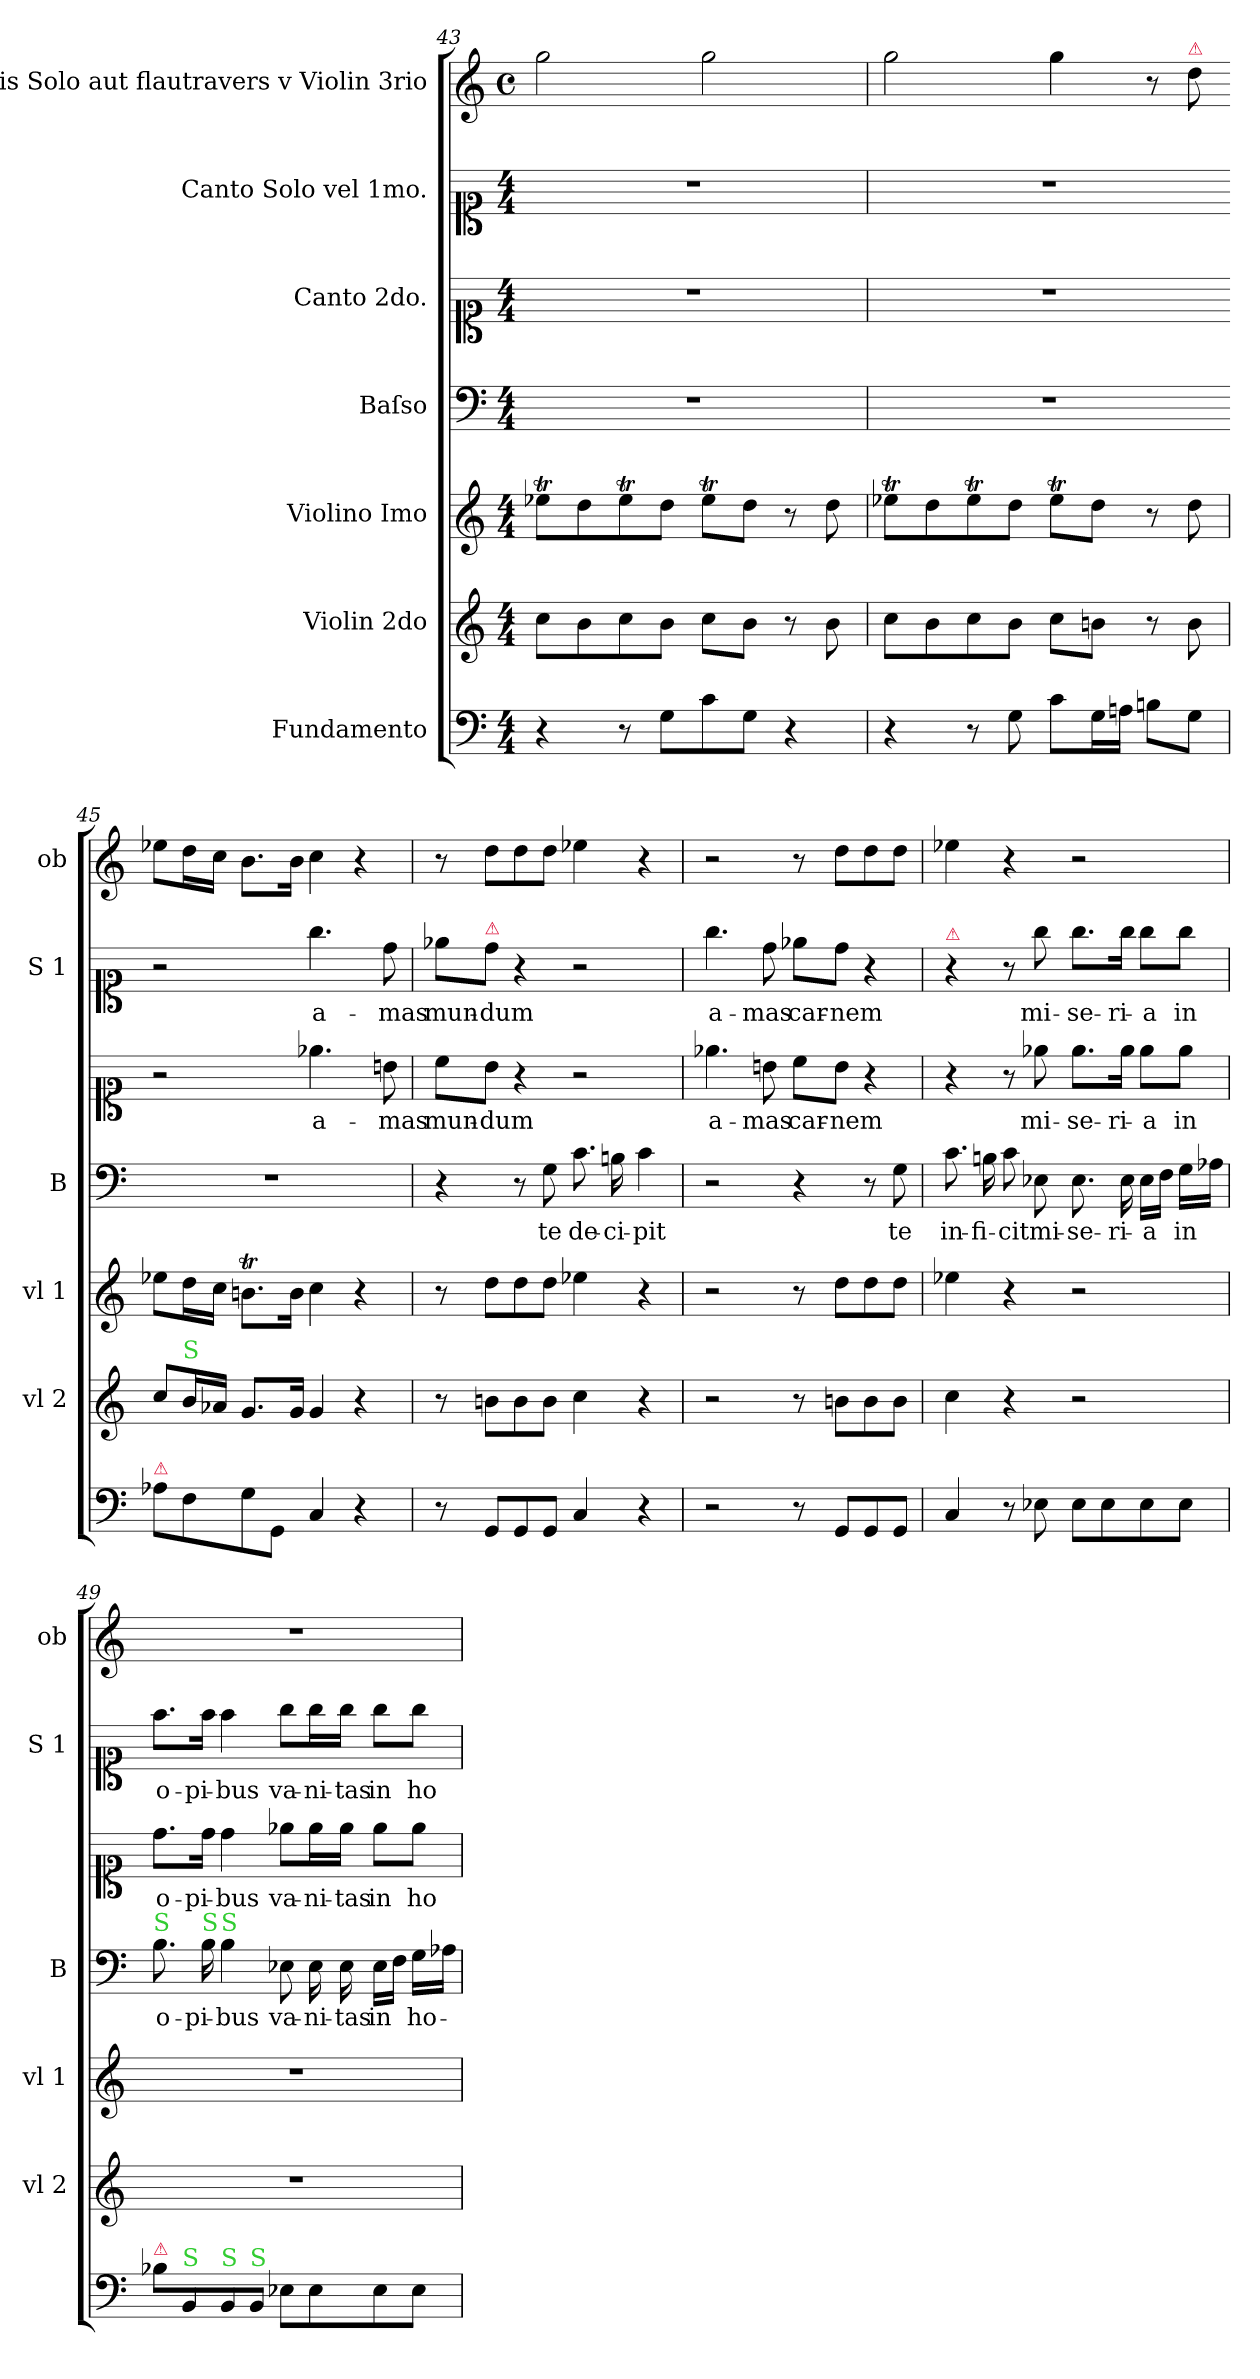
**kern	**kern	**kern	**kern	**text	**kern	**text	**kern	**text	**kern
*part7	*part6	*part5	*part4	*part4	*part3	*part3	*part2	*part2	*part1
*staff7	*staff6	*staff5	*staff4	*staff4	*staff3	*staff3	*staff2	*staff2	*staff1
*I"Fundamento	*I"Violin 2do	*I"Violino Imo	*I"Baſso	*	*I"Canto 2do.	*	*I"Canto Solo vel 1mo.	*	*I"Hobois Solo aut flautravers v Violin 3rio
*	*I'vl 2	*I'vl 1	*I'B	*	*	*	*I'S 1	*	*I'ob
*clefF4	*clefG2	*clefG2	*clefF4	*	*clefC1	*	*clefC1	*	*clefG2
*M4/4	*M4/4	*M4/4	*M4/4	*	*M4/4	*	*M4/4	*	*M4/4
*	*	*	*	*	*	*	*	*	*met(c)
=43	=43	=43	=43	=43	=43	=43	=43	=43	=43
4r	8cc\L	8ee-T\L	1r	.	1r	.	1r	.	2gg\
.	8b\	8dd\	.	.	.	.	.	.	.
8r	8cc\	8ee-T\	.	.	.	.	.	.	.
8G\L	8b\J	8dd\J	.	.	.	.	.	.	.
8c\	8cc\L	8ee-T\L	.	.	.	.	.	.	2gg\
8G\J	8b\J	8dd\J	.	.	.	.	.	.	.
4r	8r	8r	.	.	.	.	.	.	.
.	8b\	8dd\	.	.	.	.	.	.	.
=44	=44	=44	=44	=44	=44	=44	=44	=44	=44
4r	8cc\L	8ee-T\L	1r	.	1r	.	1r	.	2gg\
.	8b\	8dd\	.	.	.	.	.	.	.
8r	8cc\	8ee-T\	.	.	.	.	.	.	.
8G\	8b\J	8dd\J	.	.	.	.	.	.	.
8c\L	8cc\L	8ee-T\L	.	.	.	.	.	.	4gg\
16G\L	8bn\J	8dd\J	.	.	.	.	.	.	.
16An\JJ	.	.	.	.	.	.	.	.	.
8Bn\L	8r	8r	.	.	.	.	.	.	8r
!	!	!	!	!	!	!	!	!	!LO:TX:a:color=crimson:t=⚠
8G\J	8b\	8dd\	.	.	.	.	.	.	8dd\
=45	=45	=45	=45	=45-	=45	=45-	=45	=45-	=45-
!LO:TX:a:color=crimson:t=⚠	!	!	!	!	!	!	!	!	!
8A-X\L	8cc/L	8ee-\L	1r	.	2r	.	2r	.	8ee-\L
!	!LO:TX:a:color=limegreen:t=S	!	!	!	!	!	!	!	!
8F\	16b/L	16dd\L	.	.	.	.	.	.	16dd\L
.	16a-X/JJ	16cc\JJ	.	.	.	.	.	.	16cc\JJ
8G\	8.g/L	8.bnt\L	.	.	.	.	.	.	8.b\L
8GG/J	.	.	.	.	.	.	.	.	.
.	16g/Jk	16b\Jk	.	.	.	.	.	.	16b\Jk
4C/	4g/	4cc\	.	.	4.ee-\	a-	4.gg\	a-	4cc\
4r	4r	4r	.	.	.	.	.	.	4r
.	.	.	.	.	8bn\	-mas	8dd\	-mas	.
=46	=46	=46	=46	=46	=46	=46	=46	=46	=46
8r	8r	8r	4r	.	8cc\L	mun-	8ee-\L	mun-	8r
!	!	!	!	!	!	!	!LO:TX:a:color=crimson:t=⚠	!	!
8GG/L	8bn\L	8dd\L	.	.	8b\J	-dum	8dd\J	-dum	8dd\L
8GG/	8b\	8dd\	8r	.	4r	.	4r	.	8dd\
8GG/J	8b\J	8dd\J	8G\	te	.	.	.	.	8dd\J
4C/	4cc\	4ee-\	8.c\	de-	2r	.	2r	.	4ee-\
.	.	.	16Bn\	-ci-	.	.	.	.	.
4r	4r	4r	4c\	-pit	.	.	.	.	4r
=47	=47	=47	=47	=47	=47	=47	=47	=47	=47
2r	2r	2r	2r	.	4.ee-\	a-	4.gg\	a-	2r
.	.	.	.	.	8bn\	-mas	8dd\	-mas	.
8r	8r	8r	4r	.	8cc\L	car-	8ee-\L	car-	8r
8GG/L	8bn\L	8dd\L	.	.	8b\J	-nem	8dd\J	-nem	8dd\L
8GG/	8b\	8dd\	8r	.	4r	.	4r	.	8dd\
8GG/J	8b\J	8dd\J	8G\	te	.	.	.	.	8dd\J
=48	=48	=48	=48	=48	=48	=48	=48	=48	=48
!	!	!	!	!	!	!	!LO:TX:a:color=crimson:t=⚠	!	!
4C/	4cc\	4ee-\	8.c\	in-	4r	.	4r	.	4ee-\
.	.	.	16Bn\	-fi-	.	.	.	.	.
8r	4r	4r	8c\	-cit	8r	.	8r	.	4r
8E-X\	.	.	8E-X\	mi-	8ee-\	mi-	8gg\	mi-	.
8E-\L	2r	2r	8.E-\	-se-	8.ee-\L	-se-	8.gg\L	-se-	2r
8E-\	.	.	.	.	.	.	.	.	.
.	.	.	16E-\	-ri-	16ee-\Jk	-ri-	16gg\Jk	-ri-	.
8E-\	.	.	16E-\LL	-a	8ee-\L	-a	8gg\L	-a	.
.	.	.	16F\JJ	.	.	.	.	.	.
8E-\J	.	.	16G\LL	in	8ee-\J	in	8gg\J	in	.
.	.	.	16A-X\JJ	.	.	.	.	.	.
=49	=49	=49	=49	=49	=49	=49	=49	=49	=49
!	!	!	!LO:TX:a:color=limegreen:t=S	!	!	!	!	!	!
!LO:TX:a:color=crimson:t=⚠	!	!	!	!	!	!	!	!	!
8B-X\L	1r	1r	8.B\	o-	8.dd\L	o-	8.ff\L	o-	1r
!LO:TX:a:color=limegreen:t=S	!	!	!	!	!	!	!	!	!
8BB/	.	.	.	.	.	.	.	.	.
!	!	!	!LO:TX:a:color=limegreen:t=S	!	!	!	!	!	!
.	.	.	16B\	-pi-	16dd\Jk	-pi-	16ff\Jk	-pi-	.
!	!	!	!LO:TX:a:color=limegreen:t=S	!	!	!	!	!	!
!LO:TX:a:color=limegreen:t=S	!	!	!	!	!	!	!	!	!
8BB/	.	.	4B\	-bus	4dd\	-bus	4ff\	-bus	.
!LO:TX:a:color=limegreen:t=S	!	!	!	!	!	!	!	!	!
8BB/J	.	.	.	.	.	.	.	.	.
8E-\L	.	.	8E-\	va-	8ee-\L	va-	8gg\L	va-	.
8E-\	.	.	16E-\	-ni-	16ee-\L	-ni-	16gg\L	-ni-	.
.	.	.	16E-\	-tas	16ee-\JJ	-tas	16gg\JJ	-tas	.
8E-\	.	.	16E-\LL	in	8ee-\L	in	8gg\L	in	.
.	.	.	16F\JJ	.	.	.	.	.	.
8E-\J	.	.	16G\LL	ho-	8ee-\J	ho-	8gg\J	ho-	.
.	.	.	16A-X\JJ	.	.	.	.	.	.
=	=	=	=	=	=	=	=	=	=
*-	*-	*-	*-	*-	*-	*-	*-	*-	*-
